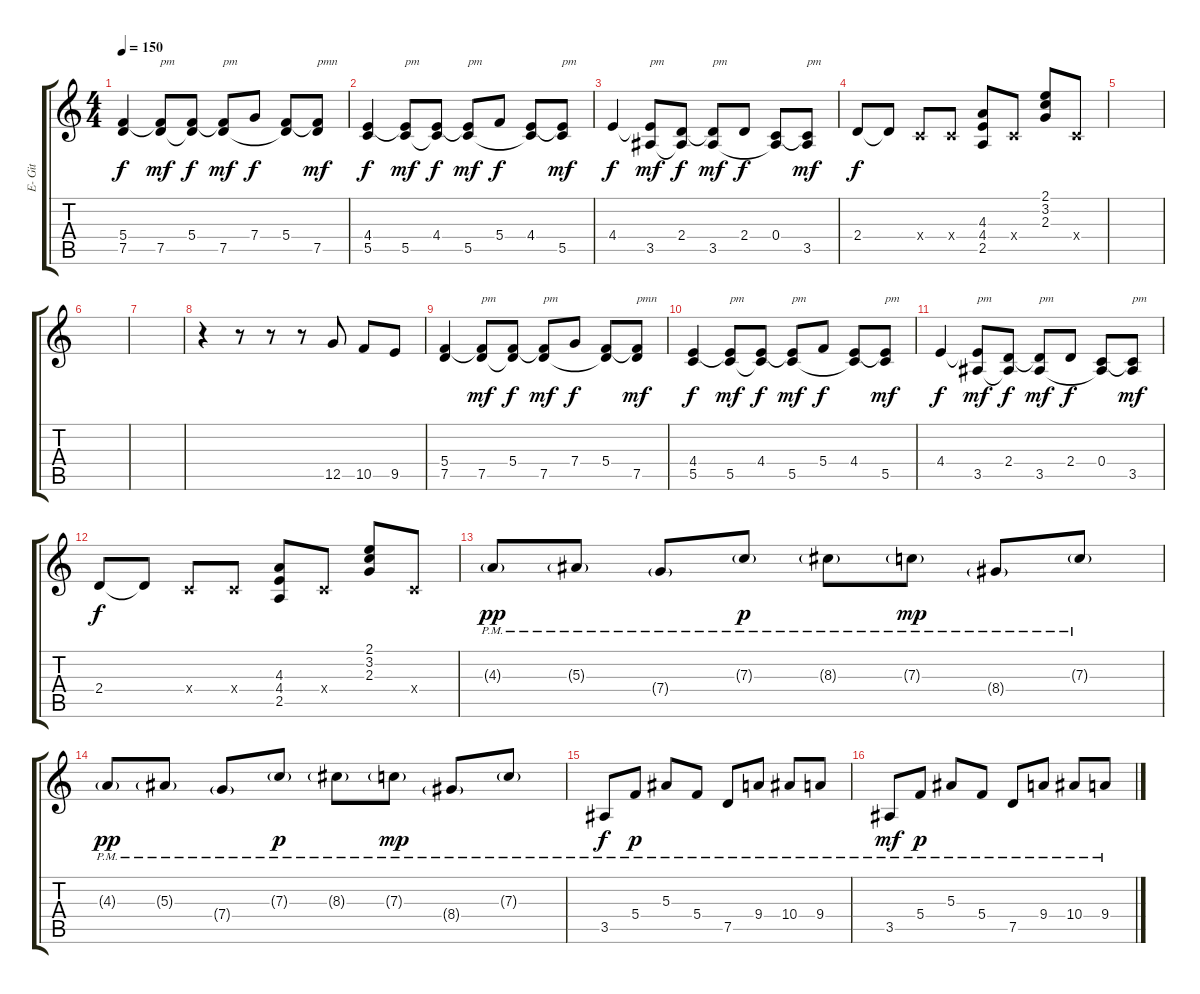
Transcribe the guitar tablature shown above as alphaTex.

\track ("E- Git" "E- Git") {instrument overdrivenguitar}
\staff {score tabs}
\tuning (D4 A3 F3 C3 G2 D2) {hide}
\ts (4 4)
\tempo 150
\clef g2
\ks c
(5.4 7.5).4{dy f} (5.4{t} 7.5).8{txt "pm" dy mf} (5.4 7.5{t}).8{dy f} (5.4{t} 7.5).8{txt "pm" dy mf} 7.4.8{dy f} (5.4 7.5{t}).8 (5.4{t} 7.5).8{txt "pmn" dy mf} |
(4.4 5.5).4{dy f} (4.4{t} 5.5).8{txt "pm" dy mf} (4.4 5.5{t}).8{dy f} (4.4{t} 5.5).8{txt "pm" dy mf} 5.4.8{dy f} (4.4 5.5{t}).8 (4.4{t} 5.5).8{txt "pm" dy mf} |
4.4.4{dy f} (4.4{t} 3.5).8{txt "pm" dy mf} (2.4 3.5{t}).8{dy f} (2.4{t} 3.5).8{txt "pm" dy mf} 2.4.8{dy f} (0.4 3.5{t}).8 (0.4{t} 3.5).8{txt "pm" dy mf} |
2.4.8{dy f} 2.4{t}.8 0.4{x}.8 0.4{x}.8 (4.3 4.4 2.5).8 0.4{x}.8 (2.1 3.2 2.3).8 0.4{x}.8 |
|
|
|
r.4 r.8 r.8 r.8{instrument overdrivenguitar} 12.5.8 10.5.8 9.5.8 |
(5.4 7.5).4 (5.4{t} 7.5).8{txt "pm" dy mf} (5.4 7.5{t}).8{dy f} (5.4{t} 7.5).8{txt "pm" dy mf} 7.4.8{dy f} (5.4 7.5{t}).8 (5.4{t} 7.5).8{txt "pmn" dy mf} |
(4.4 5.5).4{dy f} (4.4{t} 5.5).8{txt "pm" dy mf} (4.4 5.5{t}).8{dy f} (4.4{t} 5.5).8{txt "pm" dy mf} 5.4.8{dy f} (4.4 5.5{t}).8 (4.4{t} 5.5).8{txt "pm" dy mf} |
4.4.4{dy f} (4.4{t} 3.5).8{txt "pm" dy mf} (2.4 3.5{t}).8{dy f} (2.4{t} 3.5).8{txt "pm" dy mf} 2.4.8{dy f} (0.4 3.5{t}).8 (0.4{t} 3.5).8{txt "pm" dy mf} |
2.4.8{dy f} 2.4{t}.8 0.4{x}.8 0.4{x}.8 (4.3 4.4 2.5).8 0.4{x}.8 (2.1 3.2 2.3).8 0.4{x}.8 |
\ks aminor
4.3{g pm}.8{dy pp} 5.3{g pm}.8 7.4{g pm}.8 7.3{g pm}.8{dy p} 8.3{g pm}.8 7.3{g pm}.8{dy mp} 8.4{g pm}.8 7.3{g pm}.8 |
4.3{g pm}.8{dy pp} 5.3{g pm}.8 7.4{g pm}.8 7.3{g pm}.8{dy p} 8.3{g pm}.8 7.3{g pm}.8{dy mp} 8.4{g pm}.8 7.3{g pm}.8 |
3.5{pm}.8{dy f} 5.4{pm}.8{dy p} 5.3{pm}.8 5.4{pm}.8 7.5{pm}.8 9.4{pm}.8 10.4{pm}.8 9.4{pm}.8 |
3.5{pm}.8{dy mf} 5.4{pm}.8{dy p} 5.3{pm}.8 5.4{pm}.8 7.5{pm}.8 9.4{pm}.8 10.4{pm}.8 9.4{pm}.8
